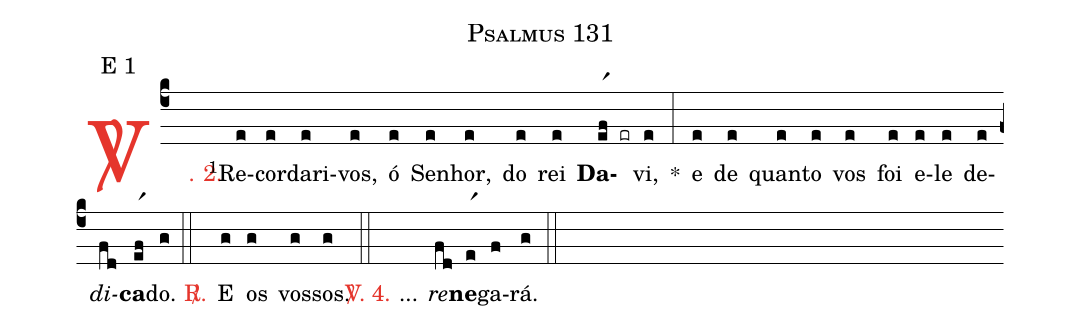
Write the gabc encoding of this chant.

name: Psalmus 131;
mode: E 1;
%%
(c4)

<c><sp>V/</sp>. 2.</c>() <v>\VSup{1}</v>Re(e)cor(e)dari-(e)vos,(e) ó(e) Se(e)nhor,(e) do(e) rei(e) <b>Da</b>(er1f er)vi,(e) *(:) e(e) de(e) quan(e)to(e) vos(e) foi(e) e(e)le(e) de(e)<i>di</i>(fd)<b>ca</b>(er1f)do.(g) (::)

<nlba><c><sp>R/</sp>.</c>() E</nlba>(g) os(g) vos(g)sos.(g) (::)

<nlba><c><sp>V/</sp>. 4.</c> ...() <i>re</i></nlba>(fd)<b>ne</b>(er1)ga(f)rá.(g) (::)
